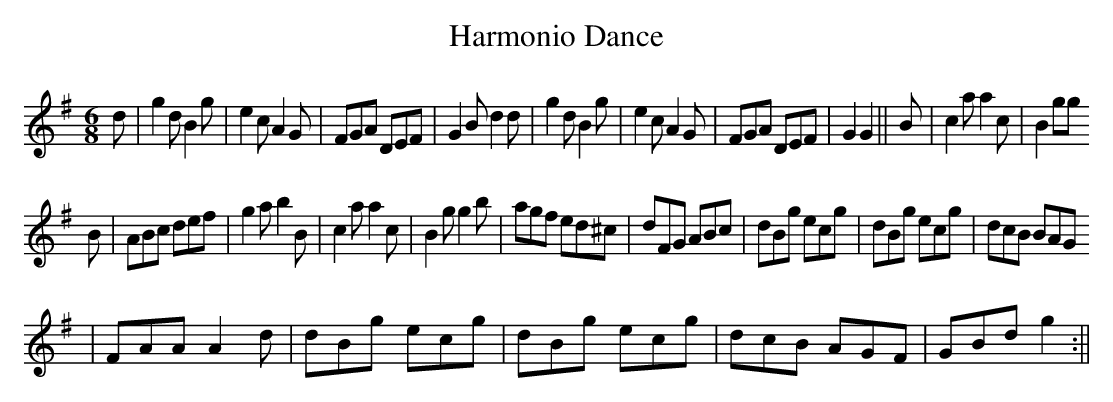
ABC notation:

X:1
T:Harmonio Dance
M:6/8
L:1/8
K:G major
d|g2dB2g|e2cA2G|FGA DEF|G2Bd2d|g2dB2g|e2cA2G|FGA DEF|G2G2||B|c2aa2c|B2gg
2B|ABc def|g2ab2B|c2aa2c|B2gg2b|agf ed^c|dFG ABc|dBg ecg|dBg ecg|dcB BAG
|FAA A2d|dBg ecg|dBg ecg |dcB AGF|GBdg2:||
